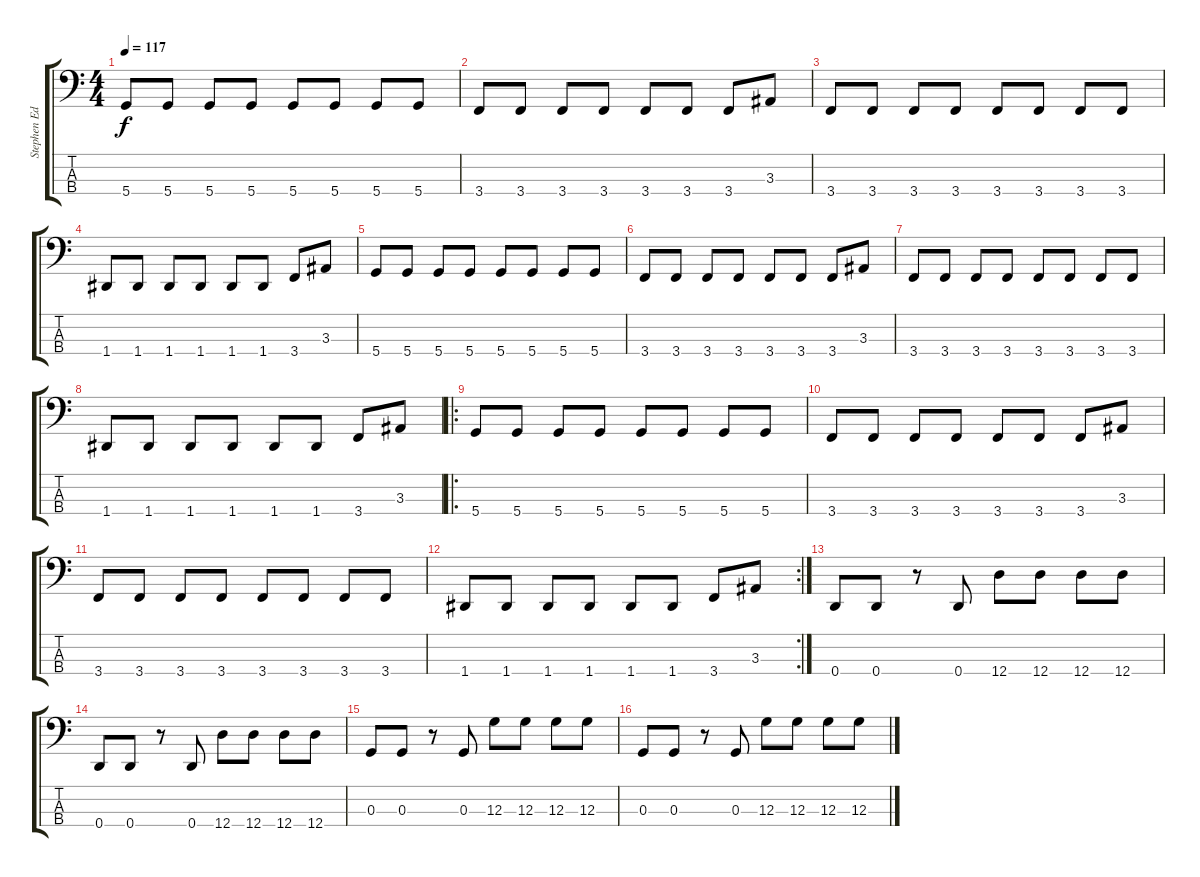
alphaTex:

\track ("Stephen Edmondson" "Stephen Ed") {instrument electricbasspick}
\staff {score tabs}
\tuning (F2 C2 G1 D1) {hide}
\ts (4 4)
\tempo 117
\clef f4
\ks c
5.4.8{dy f} 5.4.8 5.4.8 5.4.8 5.4.8 5.4.8 5.4.8 5.4.8 |
3.4.8 3.4.8 3.4.8 3.4.8 3.4.8 3.4.8 3.4.8 3.3.8 |
3.4.8 3.4.8 3.4.8 3.4.8 3.4.8 3.4.8 3.4.8 3.4.8 |
1.4.8 1.4.8 1.4.8 1.4.8 1.4.8 1.4.8 3.4.8 3.3.8 |
5.4.8 5.4.8 5.4.8 5.4.8 5.4.8 5.4.8 5.4.8 5.4.8 |
3.4.8 3.4.8 3.4.8 3.4.8 3.4.8 3.4.8 3.4.8 3.3.8 |
3.4.8 3.4.8 3.4.8 3.4.8 3.4.8 3.4.8 3.4.8 3.4.8 |
1.4.8 1.4.8 1.4.8 1.4.8 1.4.8 1.4.8 3.4.8 3.3.8 |
\ro
5.4.8 5.4.8 5.4.8 5.4.8 5.4.8 5.4.8 5.4.8 5.4.8 |
3.4.8 3.4.8 3.4.8 3.4.8 3.4.8 3.4.8 3.4.8 3.3.8 |
3.4.8 3.4.8 3.4.8 3.4.8 3.4.8 3.4.8 3.4.8 3.4.8 |
\rc 2
1.4.8 1.4.8 1.4.8 1.4.8 1.4.8 1.4.8 3.4.8 3.3.8 |
0.4.8 0.4.8 r.8 0.4.8 12.4.8 12.4.8 12.4.8 12.4.8 |
0.4.8 0.4.8 r.8 0.4.8 12.4.8 12.4.8 12.4.8 12.4.8 |
0.3.8 0.3.8 r.8 0.3.8 12.3.8 12.3.8 12.3.8 12.3.8 |
0.3.8 0.3.8 r.8 0.3.8 12.3.8 12.3.8 12.3.8 12.3.8
